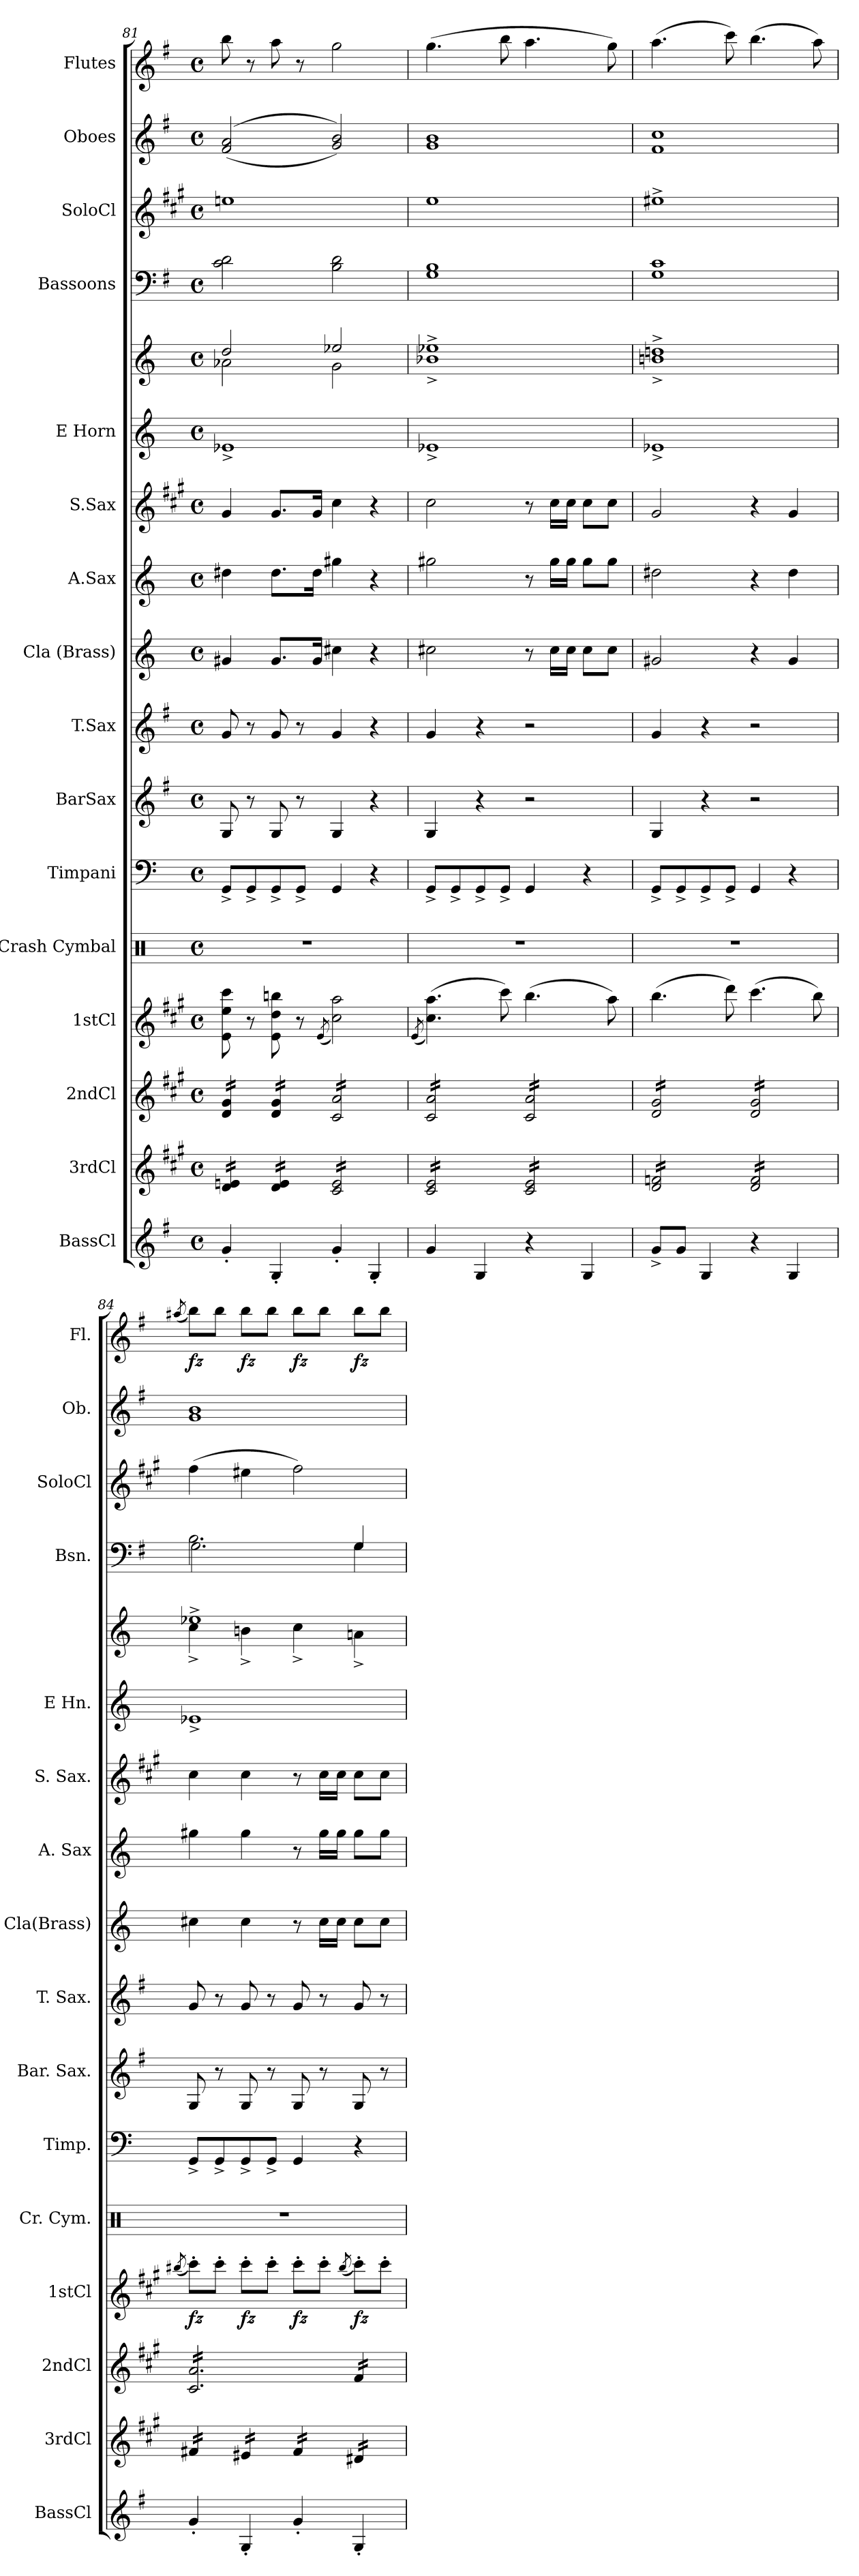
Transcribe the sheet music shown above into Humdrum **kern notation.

**kern	**kern	**kern	**kern	**dynam	**kern	**kern	**kern	**kern	**kern	**kern	**kern	**kern	**kern	**kern	**kern	**kern	**kern	**dynam
*part16	*part15	*part14	*part13	*part13	*part12	*part11	*part10	*part9	*part8	*part7	*part6	*part5	*part5	*part4	*part3	*part2	*part1	*part1
*staff17	*staff16	*staff15	*staff14	*staff14	*staff13	*staff12	*staff11	*staff10	*staff9	*staff8	*staff7	*staff6	*staff5	*staff4	*staff3	*staff2	*staff1	*staff1
*I"BassCl	*I"3rdCl	*I"2ndCl	*I"1stCl	*	*I"Crash Cymbal	*I"Timpani	*I"BarSax	*I"T.Sax	*I"Cla (Brass)	*I"A.Sax	*I"S.Sax	*I"E Horn	*	*I"Bassoons	*I"SoloCl	*I"Oboes	*I"Flutes	*
*I'BassCl	*I'3rdCl	*I'2ndCl	*I'1stCl	*	*I'Cr. Cym.	*I'Timp.	*I'Bar. Sax.	*I'T. Sax.	*I'Cla(Brass)	*I'A. Sax	*I'S. Sax.	*I'E Hn.	*	*I'Bsn.	*I'SoloCl	*I'Ob.	*I'Fl.	*
*clefG2	*clefG2	*clefG2	*clefG2	*	*clefX	*clefF4	*clefG2	*clefG2	*clefG2	*clefG2	*clefG2	*clefG2	*clefG2	*clefF4	*clefG2	*clefG2	*clefG2	*
*ITrd8c14	*ITrd1c2	*ITrd1c2	*ITrd1c2	*	*	*	*ITrd12c21	*ITrd8c14	*ITrd1c2	*ITrd5c9	*ITrd1c2	*ITrd5c8	*ITrd5c8	*	*ITrd1c2	*	*	*
*k[f#]	*k[f#]	*k[f#]	*k[f#]	*	*k[]	*k[]	*k[f#]	*k[f#]	*k[b-e-]	*k[b-e-a-]	*k[f#]	*k[f#c#g#d#]	*k[f#c#g#d#]	*k[f#]	*k[f#]	*k[f#]	*k[f#]	*
*M4/4	*M4/4	*M4/4	*M4/4	*	*M4/4	*M4/4	*M4/4	*M4/4	*M4/4	*M4/4	*M4/4	*M4/4	*M4/4	*M4/4	*M4/4	*M4/4	*M4/4	*
*met(c)	*met(c)	*met(c)	*met(c)	*	*met(c)	*met(c)	*met(c)	*met(c)	*met(c)	*met(c)	*met(c)	*met(c)	*met(c)	*met(c)	*met(c)	*met(c)	*met(c)	*
=81	=81	=81	=81	=81	=81	=81	=81	=81	=81	=81	=81	=81	=81	=81	=81	=81	=81	=81
*	*	*	*	*	*	*	*	*	*	*	*	*	*^	*	*	*	*	*
*	*tremolo	*	*	*	*	*	*	*	*	*	*	*	*	*	*	*	*	*	*
*	*	*tremolo	*	*	*	*	*	*	*	*	*	*	*	*	*	*	*	*	*
4G'/	16c/ 16dn/LL	16c/ 16f#/LL	8d\ 8dd\ 8bb\	.	1r	8GG^/L	8GG/	8G/	4f#X/	4f#X\	4f#/	1Gn^	2f#/	2cn\	2c\ 2d\	1ddn	(>(<2f#/ 2a/	8bb\	.
.	16c/ 16dn/	16c/ 16f#/	.	.	.	.	.	.	.	.	.	.	.	.	.	.	.	.	.
.	16c/ 16dn/	16c/ 16f#/	8r	.	.	8GG^/	8r	8r	.	.	.	.	.	.	.	.	.	8r	.
.	16c/ 16dn/JJ	16c/ 16f#/JJ	.	.	.	.	.	.	.	.	.	.	.	.	.	.	.	.	.
4GG'/	16c/ 16d/LL	16c/ 16f#/LL	8d\ 8cc\ 8aan\	.	.	8GG^/	8GG/	8G/	8.f#/L	8.f#\L	8.f#/L	.	.	.	.	.	.	8aa\	.
.	16c/ 16d/	16c/ 16f#/	.	.	.	.	.	.	.	.	.	.	.	.	.	.	.	.	.
.	16c/ 16d/	16c/ 16f#/	8r	.	.	8GG^/J	8r	8r	.	.	.	.	.	.	.	.	.	8r	.
.	16c/ 16d/JJ	16c/ 16f#/JJ	.	.	.	.	.	.	16f#/Jk	16f#\Jk	16f#/Jk	.	.	.	.	.	.	.	.
.	.	.	(>8qd/	.	.	.	.	.	.	.	.	.	.	.	.	.	.	.	.
4G'/	16B/ 16d/LL	16B/ 16g/LL	2b\ 2gg\)	.	.	4GG/	4GG/	4G/	4bn\	4bn\	4b\	.	2gn/	2B\	2B\ 2d\	.	2g/ 2b/))	2gg\	.
.	16B/ 16d/	16B/ 16g/	.	.	.	.	.	.	.	.	.	.	.	.	.	.	.	.	.
.	16B/ 16d/	16B/ 16g/	.	.	.	.	.	.	.	.	.	.	.	.	.	.	.	.	.
.	16B/ 16d/	16B/ 16g/	.	.	.	.	.	.	.	.	.	.	.	.	.	.	.	.	.
4GG'/	16B/ 16d/	16B/ 16g/	.	.	.	4r	4r	4r	4r	4r	4r	.	.	.	.	.	.	.	.
.	16B/ 16d/	16B/ 16g/	.	.	.	.	.	.	.	.	.	.	.	.	.	.	.	.	.
.	16B/ 16d/	16B/ 16g/	.	.	.	.	.	.	.	.	.	.	.	.	.	.	.	.	.
.	16B/ 16d/JJ	16B/ 16g/JJ	.	.	.	.	.	.	.	.	.	.	.	.	.	.	.	.	.
=82	=82	=82	=82	=82	=82	=82	=82	=82	=82	=82	=82	=82	=82	=82	=82	=82	=82	=82	=82
.	.	.	(>8qd/	.	.	.	.	.	.	.	.	.	.	.	.	.	.	.	.
*	*	*	*	*	*	*	*	*	*	*	*	*	*	*	*^	*	*	*	*
4G/	16B/ 16d/LL	16B/ 16g/LL	(>4.b\ 4.gg\)	.	1r	8GG^/L	4GG/	4G/	2bn\	2bn\	2b\	1Gn^	1gn^	1dn^	1B	1G	1dd	1g 1b	(>4.gg\	.
.	16B/ 16d/	16B/ 16g/	.	.	.	.	.	.	.	.	.	.	.	.	.	.	.	.	.	.
.	16B/ 16d/	16B/ 16g/	.	.	.	8GG^/	.	.	.	.	.	.	.	.	.	.	.	.	.	.
.	16B/ 16d/	16B/ 16g/	.	.	.	.	.	.	.	.	.	.	.	.	.	.	.	.	.	.
4GG/	16B/ 16d/	16B/ 16g/	.	.	.	8GG^/	4r	4r	.	.	.	.	.	.	.	.	.	.	.	.
.	16B/ 16d/	16B/ 16g/	.	.	.	.	.	.	.	.	.	.	.	.	.	.	.	.	.	.
.	16B/ 16d/	16B/ 16g/	8bb\)	.	.	8GG^/J	.	.	.	.	.	.	.	.	.	.	.	.	8bb\	.
.	16B/ 16d/JJ	16B/ 16g/JJ	.	.	.	.	.	.	.	.	.	.	.	.	.	.	.	.	.	.
4r	16B/ 16d/LL	16B/ 16g/LL	(>4.aa\	.	.	4GG/	2r	2r	8r	8r	8r	.	.	.	.	.	.	.	4.aa\	.
.	16B/ 16d/	16B/ 16g/	.	.	.	.	.	.	.	.	.	.	.	.	.	.	.	.	.	.
.	16B/ 16d/	16B/ 16g/	.	.	.	.	.	.	16b\LL	16b\LL	16b\LL	.	.	.	.	.	.	.	.	.
.	16B/ 16d/	16B/ 16g/	.	.	.	.	.	.	16b\JJ	16b\JJ	16b\JJ	.	.	.	.	.	.	.	.	.
4GG/	16B/ 16d/	16B/ 16g/	.	.	.	4r	.	.	8b\L	8b\L	8b\L	.	.	.	.	.	.	.	.	.
.	16B/ 16d/	16B/ 16g/	.	.	.	.	.	.	.	.	.	.	.	.	.	.	.	.	.	.
.	16B/ 16d/	16B/ 16g/	8gg\)	.	.	.	.	.	8b\J	8b\J	8b\J	.	.	.	.	.	.	.	8gg\)	.
.	16B/ 16d/JJ	16B/ 16g/JJ	.	.	.	.	.	.	.	.	.	.	.	.	.	.	.	.	.	.
=83	=83	=83	=83	=83	=83	=83	=83	=83	=83	=83	=83	=83	=83	=83	=83	=83	=83	=83	=83	=83
8G^/L	16c/ 16e-X/LL	16c/ 16f#/LL	(>4.aa\	.	1r	8GG^/L	4GG/	4G/	2f#X/	2f#X\	2f#/	1Gn^	1f#X^	1d#X^	1c	1G	1dd#X^	1f# 1cc	(>4.aa\	.
.	16c/ 16e-X/	16c/ 16f#/	.	.	.	.	.	.	.	.	.	.	.	.	.	.	.	.	.	.
8G/J	16c/ 16e-X/	16c/ 16f#/	.	.	.	8GG^/	.	.	.	.	.	.	.	.	.	.	.	.	.	.
.	16c/ 16e-X/	16c/ 16f#/	.	.	.	.	.	.	.	.	.	.	.	.	.	.	.	.	.	.
4GG/	16c/ 16e-X/	16c/ 16f#/	.	.	.	8GG^/	4r	4r	.	.	.	.	.	.	.	.	.	.	.	.
.	16c/ 16e-X/	16c/ 16f#/	.	.	.	.	.	.	.	.	.	.	.	.	.	.	.	.	.	.
.	16c/ 16e-X/	16c/ 16f#/	8ccc\)	.	.	8GG^/J	.	.	.	.	.	.	.	.	.	.	.	.	8ccc\)	.
.	16c/ 16e-X/JJ	16c/ 16f#/JJ	.	.	.	.	.	.	.	.	.	.	.	.	.	.	.	.	.	.
4r	16c/ 16e-/LL	16c/ 16f#/LL	(>4.bb\	.	.	4GG/	2r	2r	4r	4r	4r	.	.	.	.	.	.	.	(>4.bb\	.
.	16c/ 16e-/	16c/ 16f#/	.	.	.	.	.	.	.	.	.	.	.	.	.	.	.	.	.	.
.	16c/ 16e-/	16c/ 16f#/	.	.	.	.	.	.	.	.	.	.	.	.	.	.	.	.	.	.
.	16c/ 16e-/	16c/ 16f#/	.	.	.	.	.	.	.	.	.	.	.	.	.	.	.	.	.	.
4GG/	16c/ 16e-/	16c/ 16f#/	.	.	.	4r	.	.	4f#/	4f#\	4f#/	.	.	.	.	.	.	.	.	.
.	16c/ 16e-/	16c/ 16f#/	.	.	.	.	.	.	.	.	.	.	.	.	.	.	.	.	.	.
.	16c/ 16e-/	16c/ 16f#/	8aa\)	.	.	.	.	.	.	.	.	.	.	.	.	.	.	.	8aa\)	.
.	16c/ 16e-/JJ	16c/ 16f#/JJ	.	.	.	.	.	.	.	.	.	.	.	.	.	.	.	.	.	.
=84	=84	=84	=84	=84	=84	=84	=84	=84	=84	=84	=84	=84	=84	=84	=84	=84	=84	=84	=84	=84
.	.	.	(<8qaa#X/	.	.	.	.	.	.	.	.	.	.	.	.	.	.	.	(<8qaa#X/	.
!	!	!	!	!LO:DY:b	!	!	!	!	!	!	!	!	!	!	!	!	!	!	!	!LO:DY:b
4G'/	16en/LL	16B/ 16g/LL	8bb'\L)	fz	1r	8GG^/L	8GG/	8G/	4bn\	4bn\	4b\	1Gn^	1gn^	4e^\	2.B\	2.G\	(>4ee\	1g 1b	8bb\L)	fz
.	16en/	16B/ 16g/	.	.	.	.	.	.	.	.	.	.	.	.	.	.	.	.	.	.
.	16en/	16B/ 16g/	8bb'\J	.	.	8GG^/	8r	8r	.	.	.	.	.	.	.	.	.	.	8bb\J	.
.	16en/JJ	16B/ 16g/	.	.	.	.	.	.	.	.	.	.	.	.	.	.	.	.	.	.
!	!	!	!	!LO:DY:b	!	!	!	!	!	!	!	!	!	!	!	!	!	!	!	!LO:DY:b
4GG'/	16d#X/LL	16B/ 16g/	8bb'\L	fz	.	8GG^/	8GG/	8G/	4b\	4b\	4b\	.	.	4d#X^\	.	.	4dd#X\	.	8bb\L	fz
.	16d#X/	16B/ 16g/	.	.	.	.	.	.	.	.	.	.	.	.	.	.	.	.	.	.
.	16d#X/	16B/ 16g/	8bb'\J	.	.	8GG^/J	8r	8r	.	.	.	.	.	.	.	.	.	.	8bb\J	.
.	16d#X/JJ	16B/ 16g/	.	.	.	.	.	.	.	.	.	.	.	.	.	.	.	.	.	.
!	!	!	!	!LO:DY:b	!	!	!	!	!	!	!	!	!	!	!	!	!	!	!	!LO:DY:b
4G'/	16e/LL	16B/ 16g/	8bb'\L	fz	.	4GG/	8GG/	8G/	8r	8r	8r	.	.	4e^\	.	.	2ee\)	.	8bb\L	fz
.	16e/	16B/ 16g/	.	.	.	.	.	.	.	.	.	.	.	.	.	.	.	.	.	.
.	16e/	16B/ 16g/	8bb'\J	.	.	.	8r	8r	16b\LL	16b\LL	16b\LL	.	.	.	.	.	.	.	8bb\J	.
.	16e/JJ	16B/ 16g/JJ	.	.	.	.	.	.	16b\JJ	16b\JJ	16b\JJ	.	.	.	.	.	.	.	.	.
.	.	.	(>8qaa#/	.	.	.	.	.	.	.	.	.	.	.	.	.	.	.	.	.
!	!	!	!	!LO:DY:b	!	!	!	!	!	!	!	!	!	!	!	!	!	!	!	!LO:DY:b
4GG'/	16c#X/LL	16e/LL	8bb'\L)	fz	.	4r	8GG/	8G/	8b\L	8b\L	8b\L	.	.	4c#X^\	4G/	4G\	.	.	8bb\L	fz
.	16c#X/	16e/	.	.	.	.	.	.	.	.	.	.	.	.	.	.	.	.	.	.
.	16c#X/	16e/	8bb'\J	.	.	.	8r	8r	8b\J	8b\J	8b\J	.	.	.	.	.	.	.	8bb\J	.
.	16c#X/JJ	16e/JJ	.	.	.	.	.	.	.	.	.	.	.	.	.	.	.	.	.	.
*	*	*Xtremolo	*	*	*	*	*	*	*	*	*	*	*	*	*	*	*	*	*	*
*	*Xtremolo	*	*	*	*	*	*	*	*	*	*	*	*	*	*	*	*	*	*	*
*	*	*	*	*	*	*	*	*	*	*	*	*	*v	*v	*	*	*	*	*	*
*	*	*	*	*	*	*	*	*	*	*	*	*	*	*v	*v	*	*	*	*
=	=	=	=	=	=	=	=	=	=	=	=	=	=	=	=	=	=	=
*-	*-	*-	*-	*-	*-	*-	*-	*-	*-	*-	*-	*-	*-	*-	*-	*-	*-	*-
